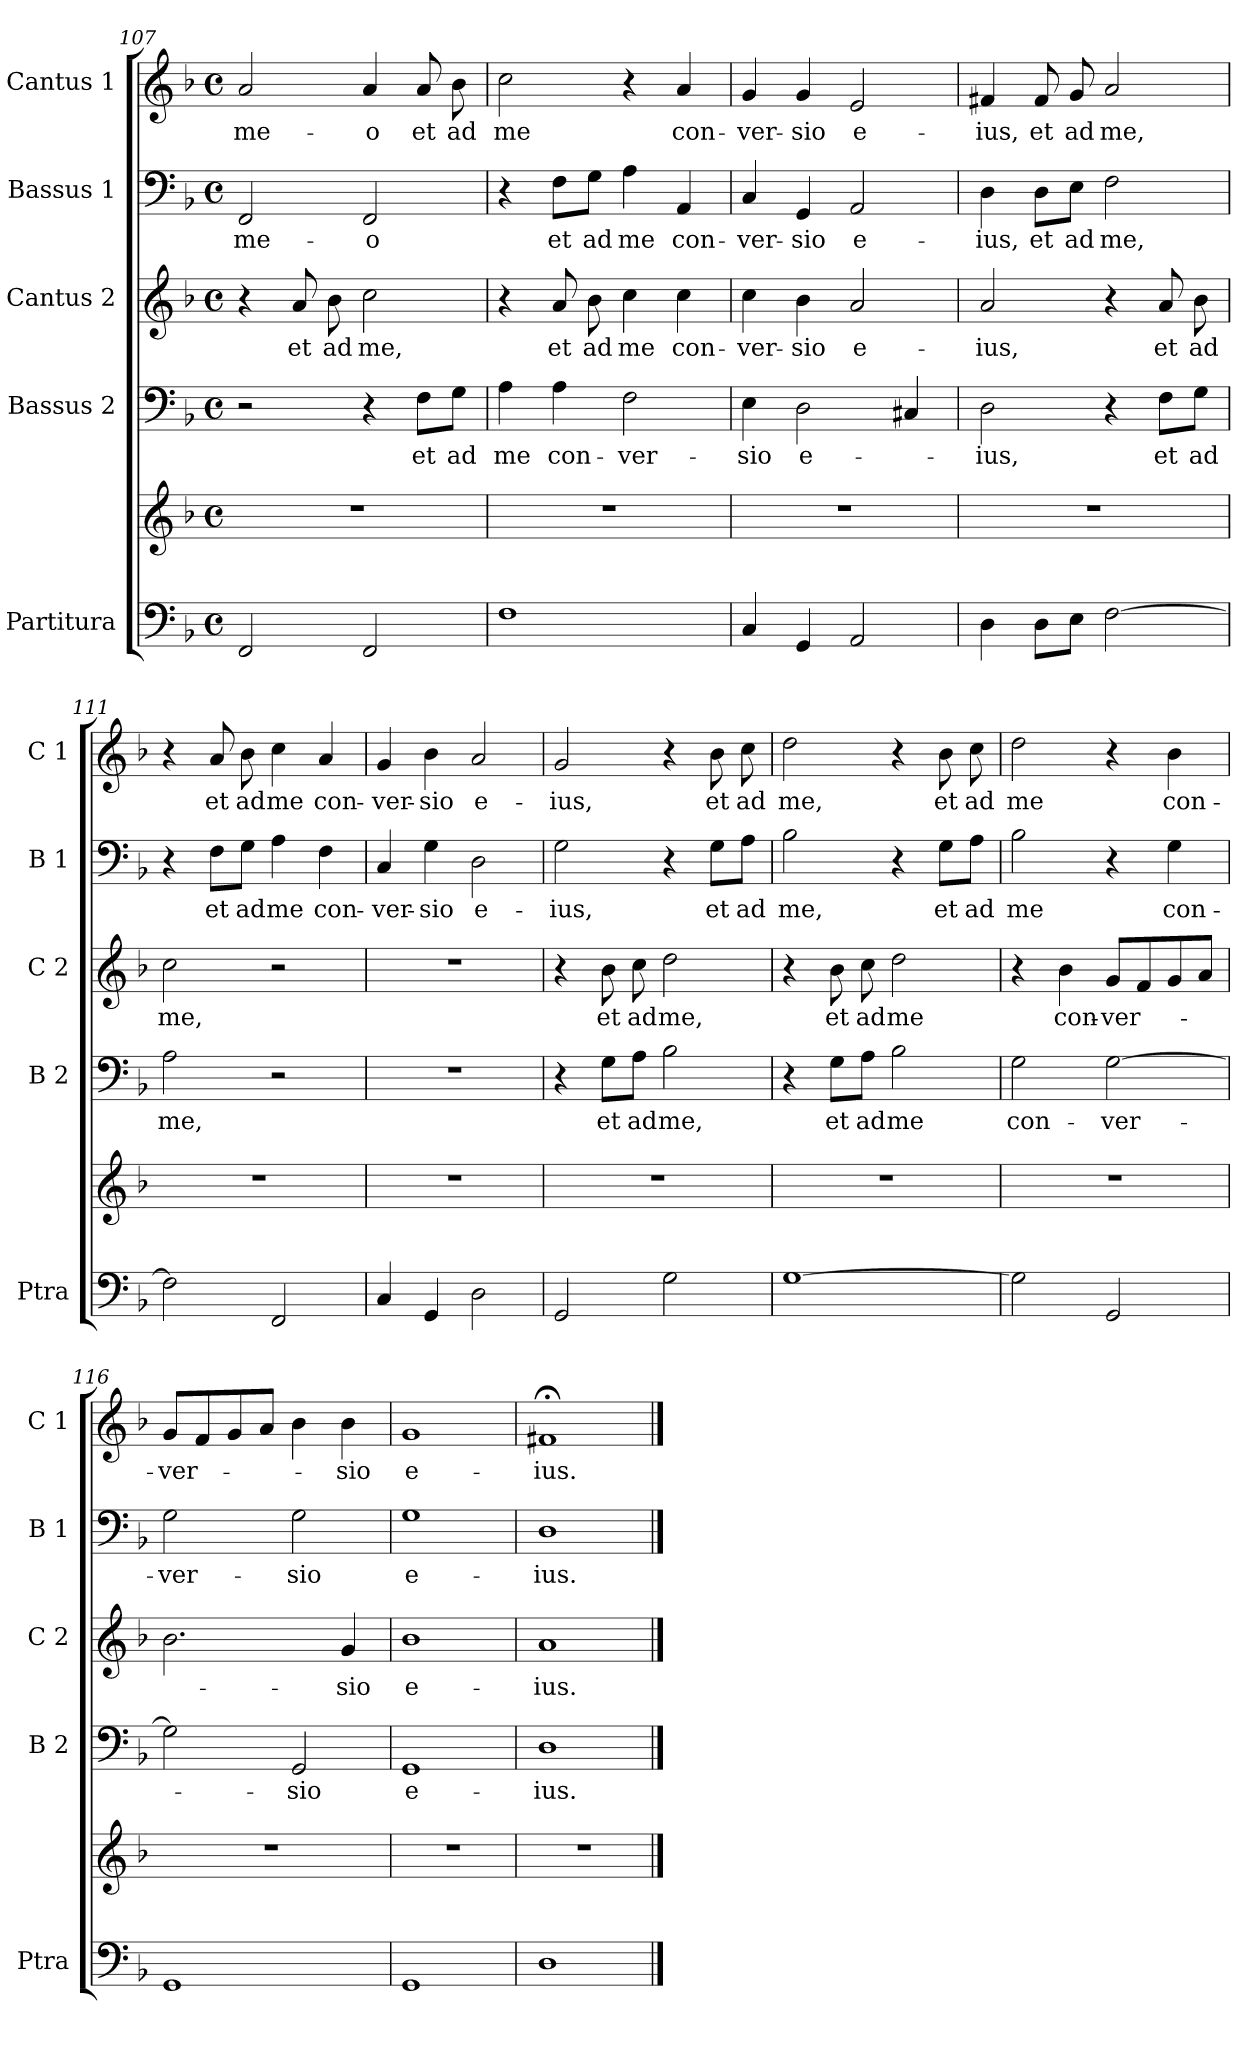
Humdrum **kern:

**kern	**kern	**kern	**text	**kern	**text	**kern	**text	**kern	**text
*part5	*part5	*part4	*part4	*part3	*part3	*part2	*part2	*part1	*part1
*staff6	*staff5	*staff4	*staff4	*staff3	*staff3	*staff2	*staff2	*staff1	*staff1
*I"Partitura	*	*I"Bassus 2	*	*I"Cantus 2	*	*I"Bassus 1	*	*I"Cantus 1	*
*I'Ptra	*	*I'B 2	*	*I'C 2	*	*I'B 1	*	*I'C 1	*
*clefF4	*clefG2	*clefF4	*	*clefG2	*	*clefF4	*	*clefG2	*
*k[b-]	*k[b-]	*k[b-]	*	*k[b-]	*	*k[b-]	*	*k[b-]	*
*F:	*F:	*F:	*	*F:	*	*F:	*	*F:	*
*M4/4	*M4/4	*M4/4	*	*M4/4	*	*M4/4	*	*M4/4	*
*met(c)	*met(c)	*met(c)	*	*met(c)	*	*met(c)	*	*met(c)	*
=107	=107	=107	=107	=107	=107	=107	=107	=107	=107
!	!	!	!	!	!	!	!LO:LY:b	!	!LO:LY:b
2FF/	1r	2r	.	4r	.	2FF/	me-	2a/	me-
!	!	!	!	!	!LO:LY:b	!	!	!	!
.	.	.	.	8a/	et	.	.	.	.
!	!	!	!	!	!LO:LY:b	!	!	!	!
.	.	.	.	8b-\	ad	.	.	.	.
!	!	!	!	!	!LO:LY:b	!	!LO:LY:b	!	!LO:LY:b
2FF/	.	4r	.	2cc\	me,	2FF/	-o	4a/	-o
!	!	!	!LO:LY:b	!	!	!	!	!	!LO:LY:b
.	.	8F\L	et	.	.	.	.	8a/	et
!	!	!	!LO:LY:b	!	!	!	!	!	!LO:LY:b
.	.	8G\J	ad	.	.	.	.	8b-\	ad
=108	=108	=108	=108	=108	=108	=108	=108	=108	=108
!	!	!	!LO:LY:b	!	!	!	!	!	!LO:LY:b
1F	1r	4A\	me	4r	.	4r	.	2cc\	me
!	!	!	!LO:LY:b	!	!LO:LY:b	!	!LO:LY:b	!	!
.	.	4A\	con-	8a/	et	8F\L	et	.	.
!	!	!	!	!	!LO:LY:b	!	!LO:LY:b	!	!
.	.	.	.	8b-\	ad	8G\J	ad	.	.
!	!	!	!LO:LY:b	!	!LO:LY:b	!	!LO:LY:b	!	!
.	.	2F\	-ver-	4cc\	me	4A\	me	4r	.
!	!	!	!	!	!LO:LY:b	!	!LO:LY:b	!	!LO:LY:b
.	.	.	.	4cc\	con-	4AA/	con-	4a/	con-
=109	=109	=109	=109	=109	=109	=109	=109	=109	=109
!	!	!	!LO:LY:b	!	!LO:LY:b	!	!LO:LY:b	!	!LO:LY:b
4C/	1r	4E\	-sio	4cc\	-ver-	4C/	-ver-	4g/	-ver-
!	!	!	!LO:LY:b	!	!LO:LY:b	!	!LO:LY:b	!	!LO:LY:b
4GG/	.	2D\	e-	4b-\	-sio	4GG/	-sio	4g/	-sio
!	!	!	!	!	!LO:LY:b	!	!LO:LY:b	!	!LO:LY:b
2AA/	.	.	.	2a/	e-	2AA/	e-	2e/	e-
.	.	4C#X/	.	.	.	.	.	.	.
=110	=110	=110	=110	=110	=110	=110	=110	=110	=110
!	!	!	!LO:LY:b	!	!LO:LY:b	!	!LO:LY:b	!	!LO:LY:b
4D\	1r	2D\	-ius,	2a/	-ius,	4D\	-ius,	4f#X/	-ius,
!	!	!	!	!	!	!	!LO:LY:b	!	!LO:LY:b
8D\L	.	.	.	.	.	8D\L	et	8f#/	et
!	!	!	!	!	!	!	!LO:LY:b	!	!LO:LY:b
8E\J	.	.	.	.	.	8E\J	ad	8g/	ad
!	!	!	!	!	!	!	!LO:LY:b	!	!LO:LY:b
[2F\	.	4r	.	4r	.	2F\	me,	2a/	me,
!	!	!	!LO:LY:b	!	!LO:LY:b	!	!	!	!
.	.	8F\L	et	8a/	et	.	.	.	.
!	!	!	!LO:LY:b	!	!LO:LY:b	!	!	!	!
.	.	8G\J	ad	8b-\	ad	.	.	.	.
=111	=111	=111	=111	=111	=111	=111	=111	=111	=111
!	!	!	!LO:LY:b	!	!LO:LY:b	!	!	!	!
2F\]	1r	2A\	me,	2cc\	me,	4r	.	4r	.
!	!	!	!	!	!	!	!LO:LY:b	!	!LO:LY:b
.	.	.	.	.	.	8F\L	et	8a/	et
!	!	!	!	!	!	!	!LO:LY:b	!	!LO:LY:b
.	.	.	.	.	.	8G\J	ad	8b-\	ad
!	!	!	!	!	!	!	!LO:LY:b	!	!LO:LY:b
2FF/	.	2r	.	2r	.	4A\	me	4cc\	me
!	!	!	!	!	!	!	!LO:LY:b	!	!LO:LY:b
.	.	.	.	.	.	4F\	con-	4a/	con-
=112	=112	=112	=112	=112	=112	=112	=112	=112	=112
!	!	!	!	!	!	!	!LO:LY:b	!	!LO:LY:b
4C/	1r	1r	.	1r	.	4C/	-ver-	4g/	-ver-
!	!	!	!	!	!	!	!LO:LY:b	!	!LO:LY:b
4GG/	.	.	.	.	.	4G\	-sio	4b-\	-sio
!	!	!	!	!	!	!	!LO:LY:b	!	!LO:LY:b
2D\	.	.	.	.	.	2D\	e-	2a/	e-
!!LO:LB:g=z
=113	=113	=113	=113	=113	=113	=113	=113	=113	=113
!	!	!	!	!	!	!	!LO:LY:b	!	!LO:LY:b
2GG/	1r	4r	.	4r	.	2G\	-ius,	2g/	-ius,
!	!	!	!LO:LY:b	!	!LO:LY:b	!	!	!	!
.	.	8G\L	et	8b-\	et	.	.	.	.
!	!	!	!LO:LY:b	!	!LO:LY:b	!	!	!	!
.	.	8A\J	ad	8cc\	ad	.	.	.	.
!	!	!	!LO:LY:b	!	!LO:LY:b	!	!	!	!
2G\	.	2B-\	me,	2dd\	me,	4r	.	4r	.
!	!	!	!	!	!	!	!LO:LY:b	!	!LO:LY:b
.	.	.	.	.	.	8G\L	et	8b-\	et
!	!	!	!	!	!	!	!LO:LY:b	!	!LO:LY:b
.	.	.	.	.	.	8A\J	ad	8cc\	ad
=114	=114	=114	=114	=114	=114	=114	=114	=114	=114
!	!	!	!	!	!	!	!LO:LY:b	!	!LO:LY:b
[1G	1r	4r	.	4r	.	2B-\	me,	2dd\	me,
!	!	!	!LO:LY:b	!	!LO:LY:b	!	!	!	!
.	.	8G\L	et	8b-\	et	.	.	.	.
!	!	!	!LO:LY:b	!	!LO:LY:b	!	!	!	!
.	.	8A\J	ad	8cc\	ad	.	.	.	.
!	!	!	!LO:LY:b	!	!LO:LY:b	!	!	!	!
.	.	2B-\	me	2dd\	me	4r	.	4r	.
!	!	!	!	!	!	!	!LO:LY:b	!	!LO:LY:b
.	.	.	.	.	.	8G\L	et	8b-\	et
!	!	!	!	!	!	!	!LO:LY:b	!	!LO:LY:b
.	.	.	.	.	.	8A\J	ad	8cc\	ad
=115	=115	=115	=115	=115	=115	=115	=115	=115	=115
!	!	!	!LO:LY:b	!	!	!	!LO:LY:b	!	!LO:LY:b
2G\]	1r	2G\	con-	4r	.	2B-\	me	2dd\	me
!	!	!	!	!	!LO:LY:b	!	!	!	!
.	.	.	.	4b-\	con-	.	.	.	.
!	!	!	!LO:LY:b	!	!LO:LY:b	!	!	!	!
2GG/	.	[2G\	-ver-	8g/L	-ver-	4r	.	4r	.
.	.	.	.	8f/	.	.	.	.	.
!	!	!	!	!	!	!	!LO:LY:b	!	!LO:LY:b
.	.	.	.	8g/	.	4G\	con-	4b-\	con-
.	.	.	.	8a/J	.	.	.	.	.
=116	=116	=116	=116	=116	=116	=116	=116	=116	=116
!	!	!	!	!	!	!	!LO:LY:b	!	!LO:LY:b
1GG	1r	2G\]	.	2.b-\	.	2G\	-ver-	8g/L	-ver-
.	.	.	.	.	.	.	.	8f/	.
.	.	.	.	.	.	.	.	8g/	.
.	.	.	.	.	.	.	.	8a/J	.
!	!	!	!LO:LY:b	!	!	!	!LO:LY:b	!	!
.	.	2GG/	-sio	.	.	2G\	-sio	4b-\	.
!	!	!	!	!	!LO:LY:b	!	!	!	!LO:LY:b
.	.	.	.	4g/	-sio	.	.	4b-\	-sio
=117	=117	=117	=117	=117	=117	=117	=117	=117	=117
!	!	!	!LO:LY:b	!	!LO:LY:b	!	!LO:LY:b	!	!LO:LY:b
1GG	1r	1GG	e-	1b-	e-	1G	e-	1g	e-
=118	=118	=118	=118	=118	=118	=118	=118	=118	=118
!	!	!	!LO:LY:b	!	!LO:LY:b	!	!LO:LY:b	!	!LO:LY:b
1D	1r	1D	-ius.	1a	-ius.	1D	-ius.	1f#X;<	-ius.
==	==	==	==	==	==	==	==	==	==
*-	*-	*-	*-	*-	*-	*-	*-	*-	*-
